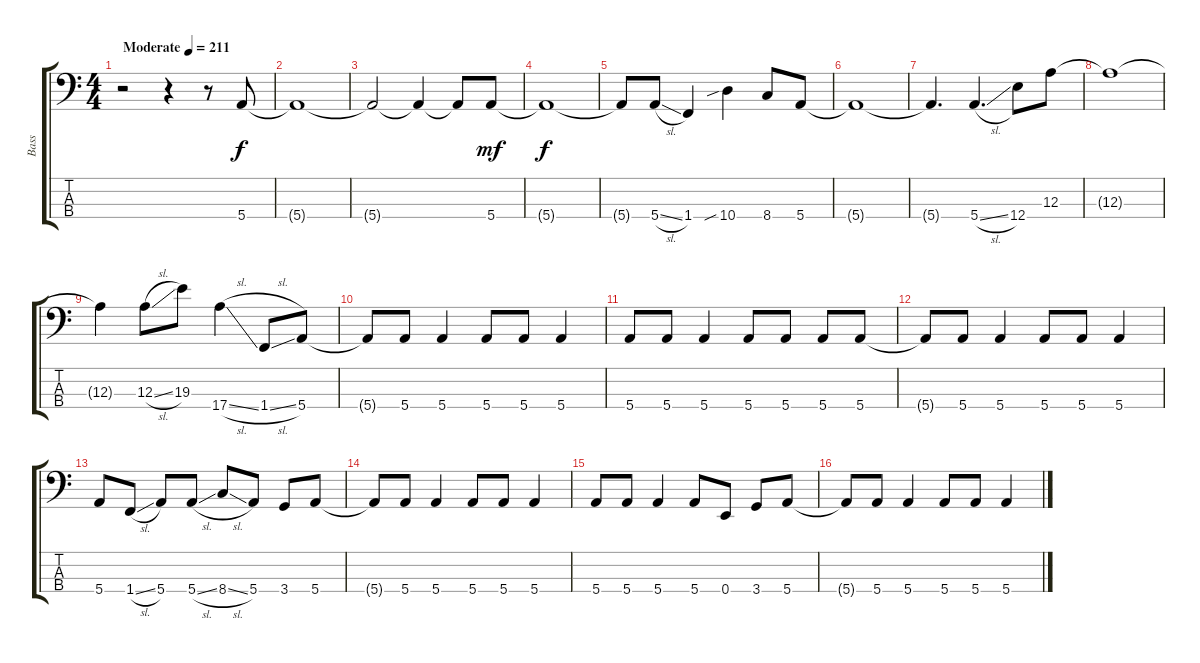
\track ("Bass" "Bass") {instrument electricbassfinger}
\staff {score tabs}
\tuning (G2 D2 A1 E1) {hide}
\ts (4 4)
\tempo (211 "Moderate")
\clef f4
\ks c
r.2{dy f instrument electricbassfinger} r.4 r.8 5.4.8 |
5.4{t}.1 |
5.4{t}.2 5.4{t}.4 5.4{t}.8 5.4.8{dy mf} |
5.4{t}.1{dy f} |
5.4{t}.8 5.4{sl}.8 1.4.4 10.4{sib}.4 8.4.8 5.4.8 |
5.4{t}.1 |
5.4{t}.4{d} 5.4{sl}.4{d} 12.4.8 12.3.8 |
12.3{t}.1 |
12.3{t}.4 12.3{sl}.8 19.3.8 17.4{sl}.4 1.4{sl}.8 5.4.8 |
5.4{t}.8 5.4.8 5.4.4 5.4.8 5.4.8 5.4.4 |
5.4.8 5.4.8 5.4.4 5.4.8 5.4.8 5.4.8 5.4.8 |
5.4{t}.8 5.4.8 5.4.4 5.4.8 5.4.8 5.4.4 |
5.4.8 1.4{sl}.8 5.4.8 5.4{sl}.8 8.4{sl}.8 5.4.8 3.4.8 5.4.8 |
5.4{t}.8 5.4.8 5.4.4 5.4.8 5.4.8 5.4.4 |
5.4.8 5.4.8 5.4.4 5.4.8 0.4.8 3.4.8 5.4.8 |
5.4{t}.8 5.4.8 5.4.4 5.4.8 5.4.8 5.4.4
